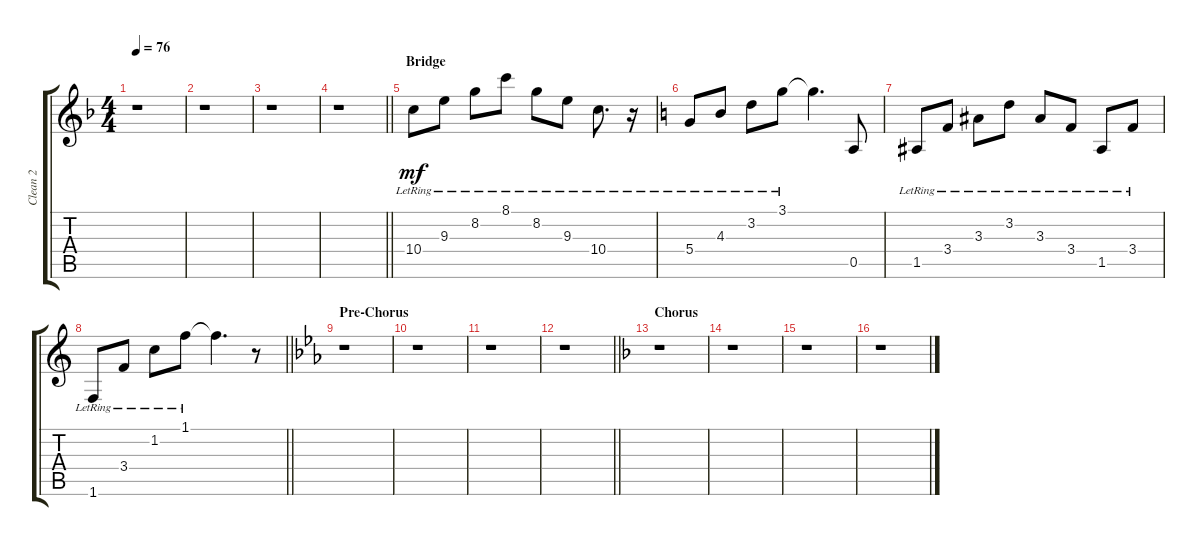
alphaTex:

\track ("Clean 2" "Clean 2") {instrument electricguitarclean}
\staff {score tabs}
\tuning (E4 B3 G3 D3 A2 E2) {hide}
\ts (4 4)
\tempo 76
\clef g2
\ks f
r.1{dy mf} |
r.1 |
r.1 |
\barLineRight lightlight
r.1 |
\section ("" "Bridge")
10.4{lr}.8 9.3{lr}.8 8.2{lr}.8 8.1{lr}.8 8.2{lr}.8 9.3{lr}.8 10.4{lr}.8{d} r.16 |
\ks c
5.4{lr}.8 4.3{lr}.8 3.2{lr}.8 3.1{lr}.8 3.1{t}.4{d} 0.5.8 |
1.5{lr}.8 3.4{lr}.8 3.3{lr}.8 3.2{lr}.8 3.3{lr}.8 3.4{lr}.8 1.5{lr}.8 3.4{lr}.8 |
\barLineRight lightlight
1.6{lr}.8 3.4{lr}.8 1.2{lr}.8 1.1{lr}.8 1.1{t}.4{d} r.8 |
\section ("" "Pre-Chorus")
\ks eb
r.1 |
r.1 |
r.1 |
\barLineRight lightlight
r.1 |
\section ("" "Chorus")
\ks f
r.1 |
r.1 |
r.1 |
r.1
